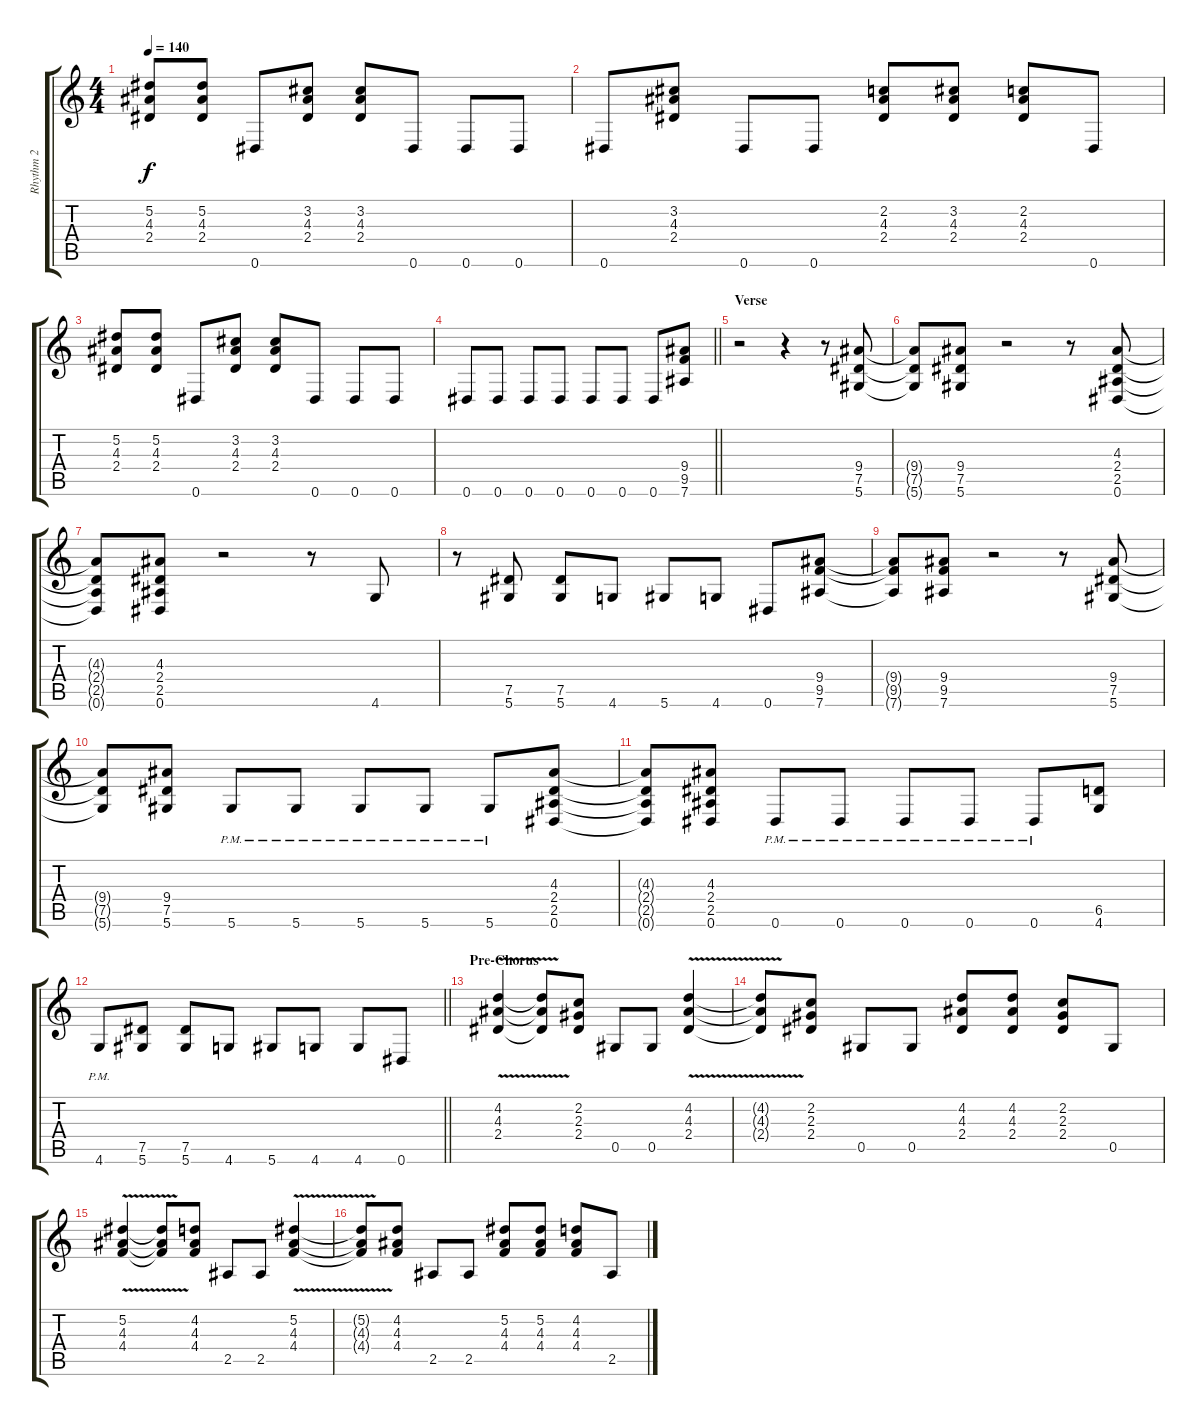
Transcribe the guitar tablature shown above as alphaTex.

\track ("Rhythm 2" "Rhythm 2") {instrument overdrivenguitar}
\staff {score tabs}
\tuning (Eb4 Bb3 Gb3 Db3 Ab2 Eb2) {hide}
\ts (4 4)
\tempo 140
\clef g2
\ks c
(5.2 4.3 2.4).8{dy f} (5.2 4.3 2.4).8 0.6.8 (3.2 4.3 2.4).8 (3.2 4.3 2.4).8 0.6.8 0.6.8 0.6.8 |
0.6.8 (3.2 4.3 2.4).8 0.6.8 0.6.8 (2.2 4.3 2.4).8 (3.2 4.3 2.4).8 (2.2 4.3 2.4).8 0.6.8 |
(5.2 4.3 2.4).8 (5.2 4.3 2.4).8 0.6.8 (3.2 4.3 2.4).8 (3.2 4.3 2.4).8 0.6.8 0.6.8 0.6.8 |
\barLineRight lightlight
0.6.8 0.6.8 0.6.8 0.6.8 0.6.8 0.6.8 0.6.8 (9.4 9.5 7.6).8 |
\section ("" "Verse")
r.2 r.4 r.8 (9.4 7.5 5.6).8 |
(9.4{t} 7.5{t} 5.6{t}).8 (9.4 7.5 5.6).8 r.2 r.8 (4.3 2.4 2.5 0.6).8 |
(4.3{t} 2.4{t} 2.5{t} 0.6{t}).8 (4.3 2.4 2.5 0.6).8 r.2 r.8 4.6.8 |
r.8 (7.5 5.6).8 (7.5 5.6).8 4.6.8 5.6.8 4.6.8 0.6.8 (9.4 9.5 7.6).8 |
(9.4{t} 9.5{t} 7.6{t}).8 (9.4 9.5 7.6).8 r.2 r.8 (9.4 7.5 5.6).8 |
(9.4{t} 7.5{t} 5.6{t}).8 (9.4 7.5 5.6).8 5.6{pm}.8 5.6{pm}.8 5.6{pm}.8 5.6{pm}.8 5.6{pm}.8 (4.3 2.4 2.5 0.6).8 |
(4.3{t} 2.4{t} 2.5{t} 0.6{t}).8 (4.3 2.4 2.5 0.6).8 0.6{pm}.8 0.6{pm}.8 0.6{pm}.8 0.6{pm}.8 0.6{pm}.8 (6.5 4.6).8 |
\barLineRight lightlight
4.6{pm}.8 (7.5 5.6).8 (7.5 5.6).8 4.6.8 5.6.8 4.6.8 4.6.8 0.6.8 |
\section ("" "Pre-Chorus")
(4.2 4.3{v} 2.4).4 (4.2{t} 4.3{t} 2.4{t}).8 (2.2 2.3 2.4).8 0.5.8 0.5.8 (4.2 4.3{v} 2.4).4 |
(4.2{t} 4.3{t} 2.4{t}).8 (2.2 2.3 2.4).8 0.5.8 0.5.8 (4.2 4.3 2.4).8 (4.2 4.3 2.4).8 (2.2 2.3 2.4).8 0.5.8 |
(5.2 4.3 4.4{v}).4 (5.2{t} 4.3{t} 4.4{t}).8 (4.2 4.3 4.4).8 2.5.8 2.5.8 (5.2 4.3 4.4{v}).4 |
(5.2{t} 4.3{t} 4.4{t}).8 (4.2 4.3 4.4).8 2.5.8 2.5.8 (5.2 4.3 4.4).8 (5.2 4.3 4.4).8 (4.2 4.3 4.4).8 2.5.8
